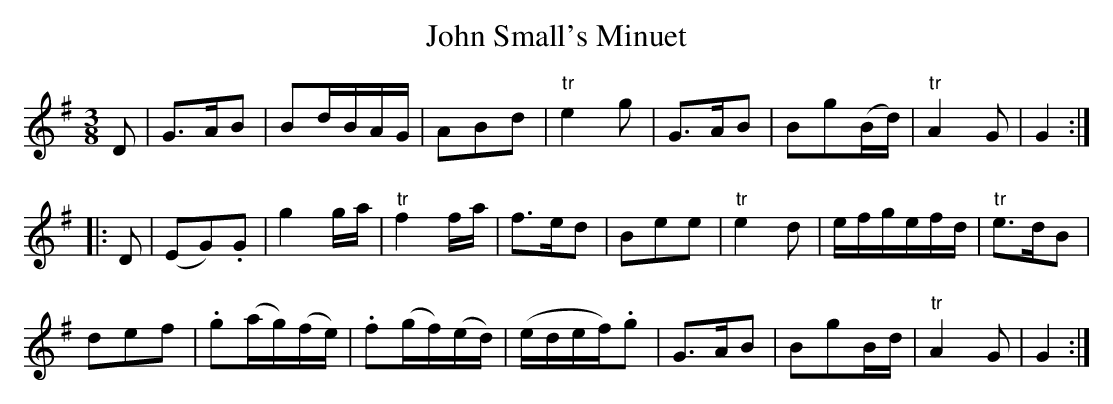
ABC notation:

X:1
T:John Small's Minuet
M:3/8
L:1/16
K:G
D2|\
G3AB2| B2dBAG| A2B2d2| "tr"e4 g2| G3AB2| B2g2(Bd)| "tr"A4 G2| G4:|
|:D2|\
(E2G2).G2| g4 ga| "tr"f4 fa| f3ed2| \
B2e2e2| "tr"e4d2| efgefd| "tr"e3dB2|
d2e2f2| .g2(ag)(fe)| .f2(gf)(ed)| (edef).g2|\
G3AB2| B2g2Bd| "tr"A4 G2| G4:|
